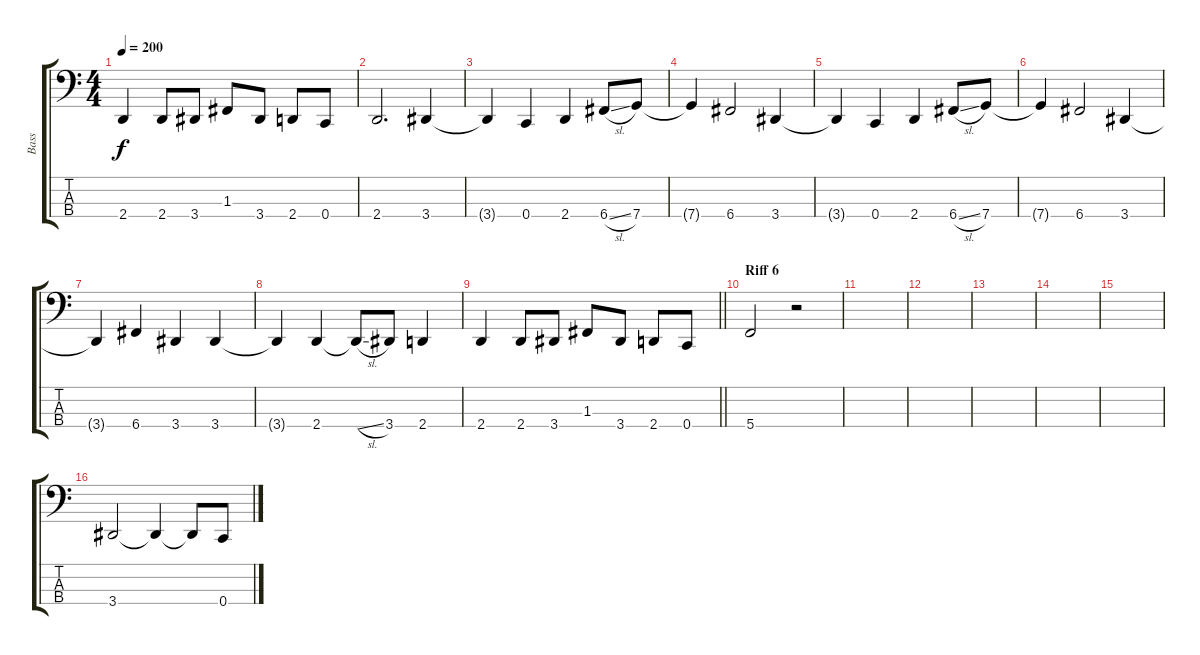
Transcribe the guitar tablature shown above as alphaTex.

\track ("Bass" "Bass") {instrument electricbassfinger}
\staff {score tabs}
\tuning (Eb2 Bb1 F1 C1) {hide}
\ts (4 4)
\tempo 200
\clef f4
\ks c
2.4.4{dy f} 2.4.8 3.4.8 1.3.8 3.4.8 2.4.8 0.4.8 |
2.4.2{d} 3.4.4 |
3.4{t}.4 0.4.4 2.4.4 6.4{sl}.8 7.4.8 |
7.4{t}.4 6.4.2 3.4.4 |
3.4{t}.4 0.4.4 2.4.4 6.4{sl}.8 7.4.8 |
7.4{t}.4 6.4.2 3.4.4 |
3.4{t}.4 6.4.4 3.4.4 3.4.4 |
3.4{t}.4 2.4.4 2.4{sl t}.8 3.4.8 2.4.4 |
\barLineRight lightlight
2.4.4 2.4.8 3.4.8 1.3.8 3.4.8 2.4.8 0.4.8 |
\section ("" "Riff 6")
5.4.2 r.2 |
|
|
|
|
|
3.4.2 3.4{t}.4 3.4{t}.8 0.4.8
